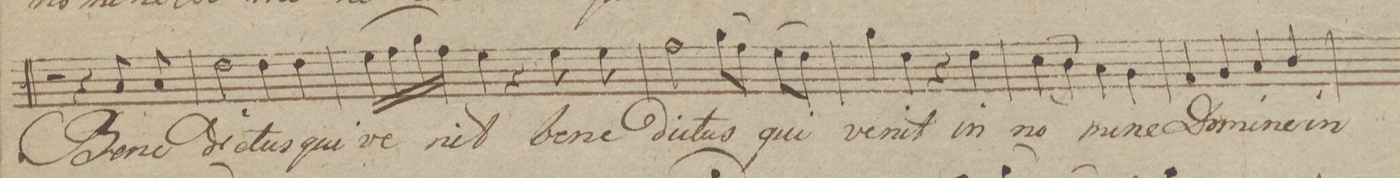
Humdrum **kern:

**kern	**text
*I"Tenore.	*
*clefC4	*
*k[b-]	*
*met(c|)	*
*M2/2	*
2r	.
4r	.
8G/	Be-
8G/	-ne
=67	=67
2c\	di-
4c\	-ctus
4c\	qui
=68	=68
(16d\LL	ve-
16e\	.
16f\	.
16e\JJ)	.
4d\	-nit
4r	.
8d\	be-
8d\	-ne
=69	=69
2e\	di-
(8f\L	-ctus
8e\J)	.
(8d\L	qui
8c\J)	.
=70	=70
4f\	ve-
4c\	-nit
4r	.
4c\	in
=71	=71
((4B-\	no-
4A\))	.
4G\	-mi-
4F\	-ne
=72	=72
4E/	Do-
4F/	-mi-
4G/	-ne
4A/	in
=73	=73
*-	*-
